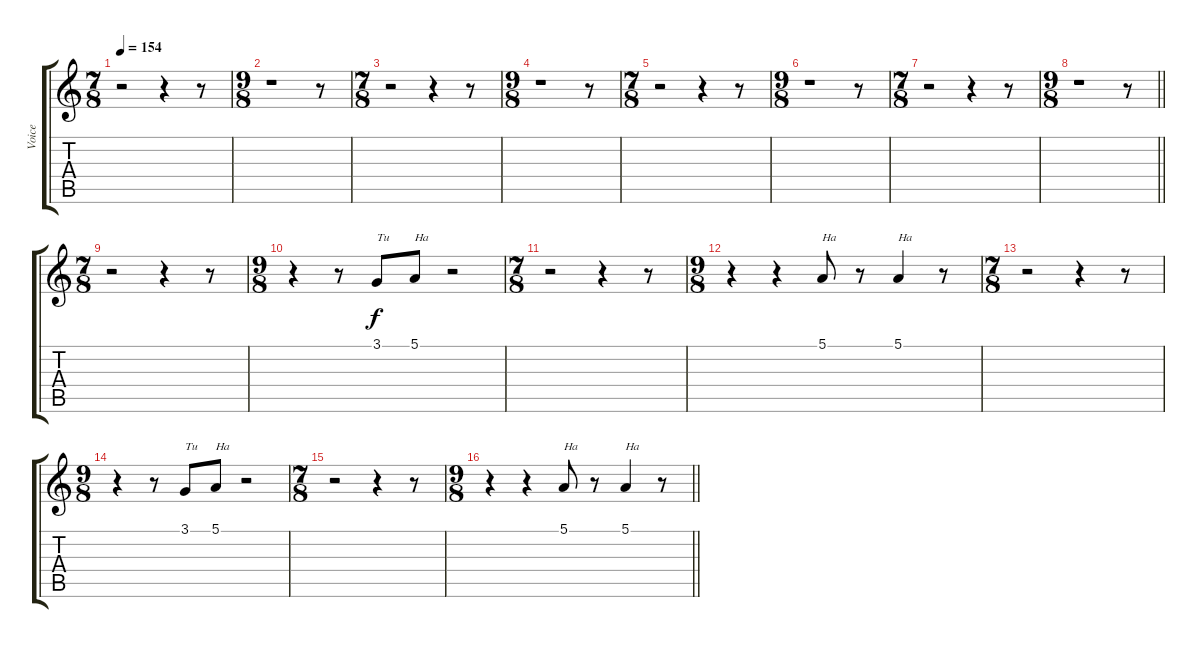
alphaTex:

\track ("Voice" "Voice") {instrument voiceoohs}
\staff {score tabs}
\tuning (E4 B3 G3 D3 A2 E2) {hide}
\ts (7 8)
\tempo 154
\clef g2
\ks c
r.2{dy f instrument voiceoohs} r.4 r.8 |
\ts (9 8)
r.1 r.8 |
\ts (7 8)
r.2 r.4 r.8 |
\ts (9 8)
r.1 r.8 |
\ts (7 8)
r.2 r.4 r.8 |
\ts (9 8)
r.1 r.8 |
\ts (7 8)
r.2 r.4 r.8 |
\ts (9 8)
\barLineRight lightlight
r.1 r.8 |
\ts (7 8)
r.2 r.4 r.8 |
\ts (9 8)
r.4 r.8 3.1.8{txt "Tu"} 5.1.8{txt "Ha"} r.2 |
\ts (7 8)
r.2 r.4 r.8 |
\ts (9 8)
r.4 r.4 5.1.8{txt "Ha"} r.8 5.1.4{txt "Ha"} r.8 |
\ts (7 8)
r.2 r.4 r.8 |
\ts (9 8)
r.4 r.8 3.1.8{txt "Tu"} 5.1.8{txt "Ha"} r.2 |
\ts (7 8)
r.2 r.4 r.8 |
\ts (9 8)
\barLineRight lightlight
r.4 r.4 5.1.8{txt "Ha"} r.8 5.1.4{txt "Ha"} r.8
